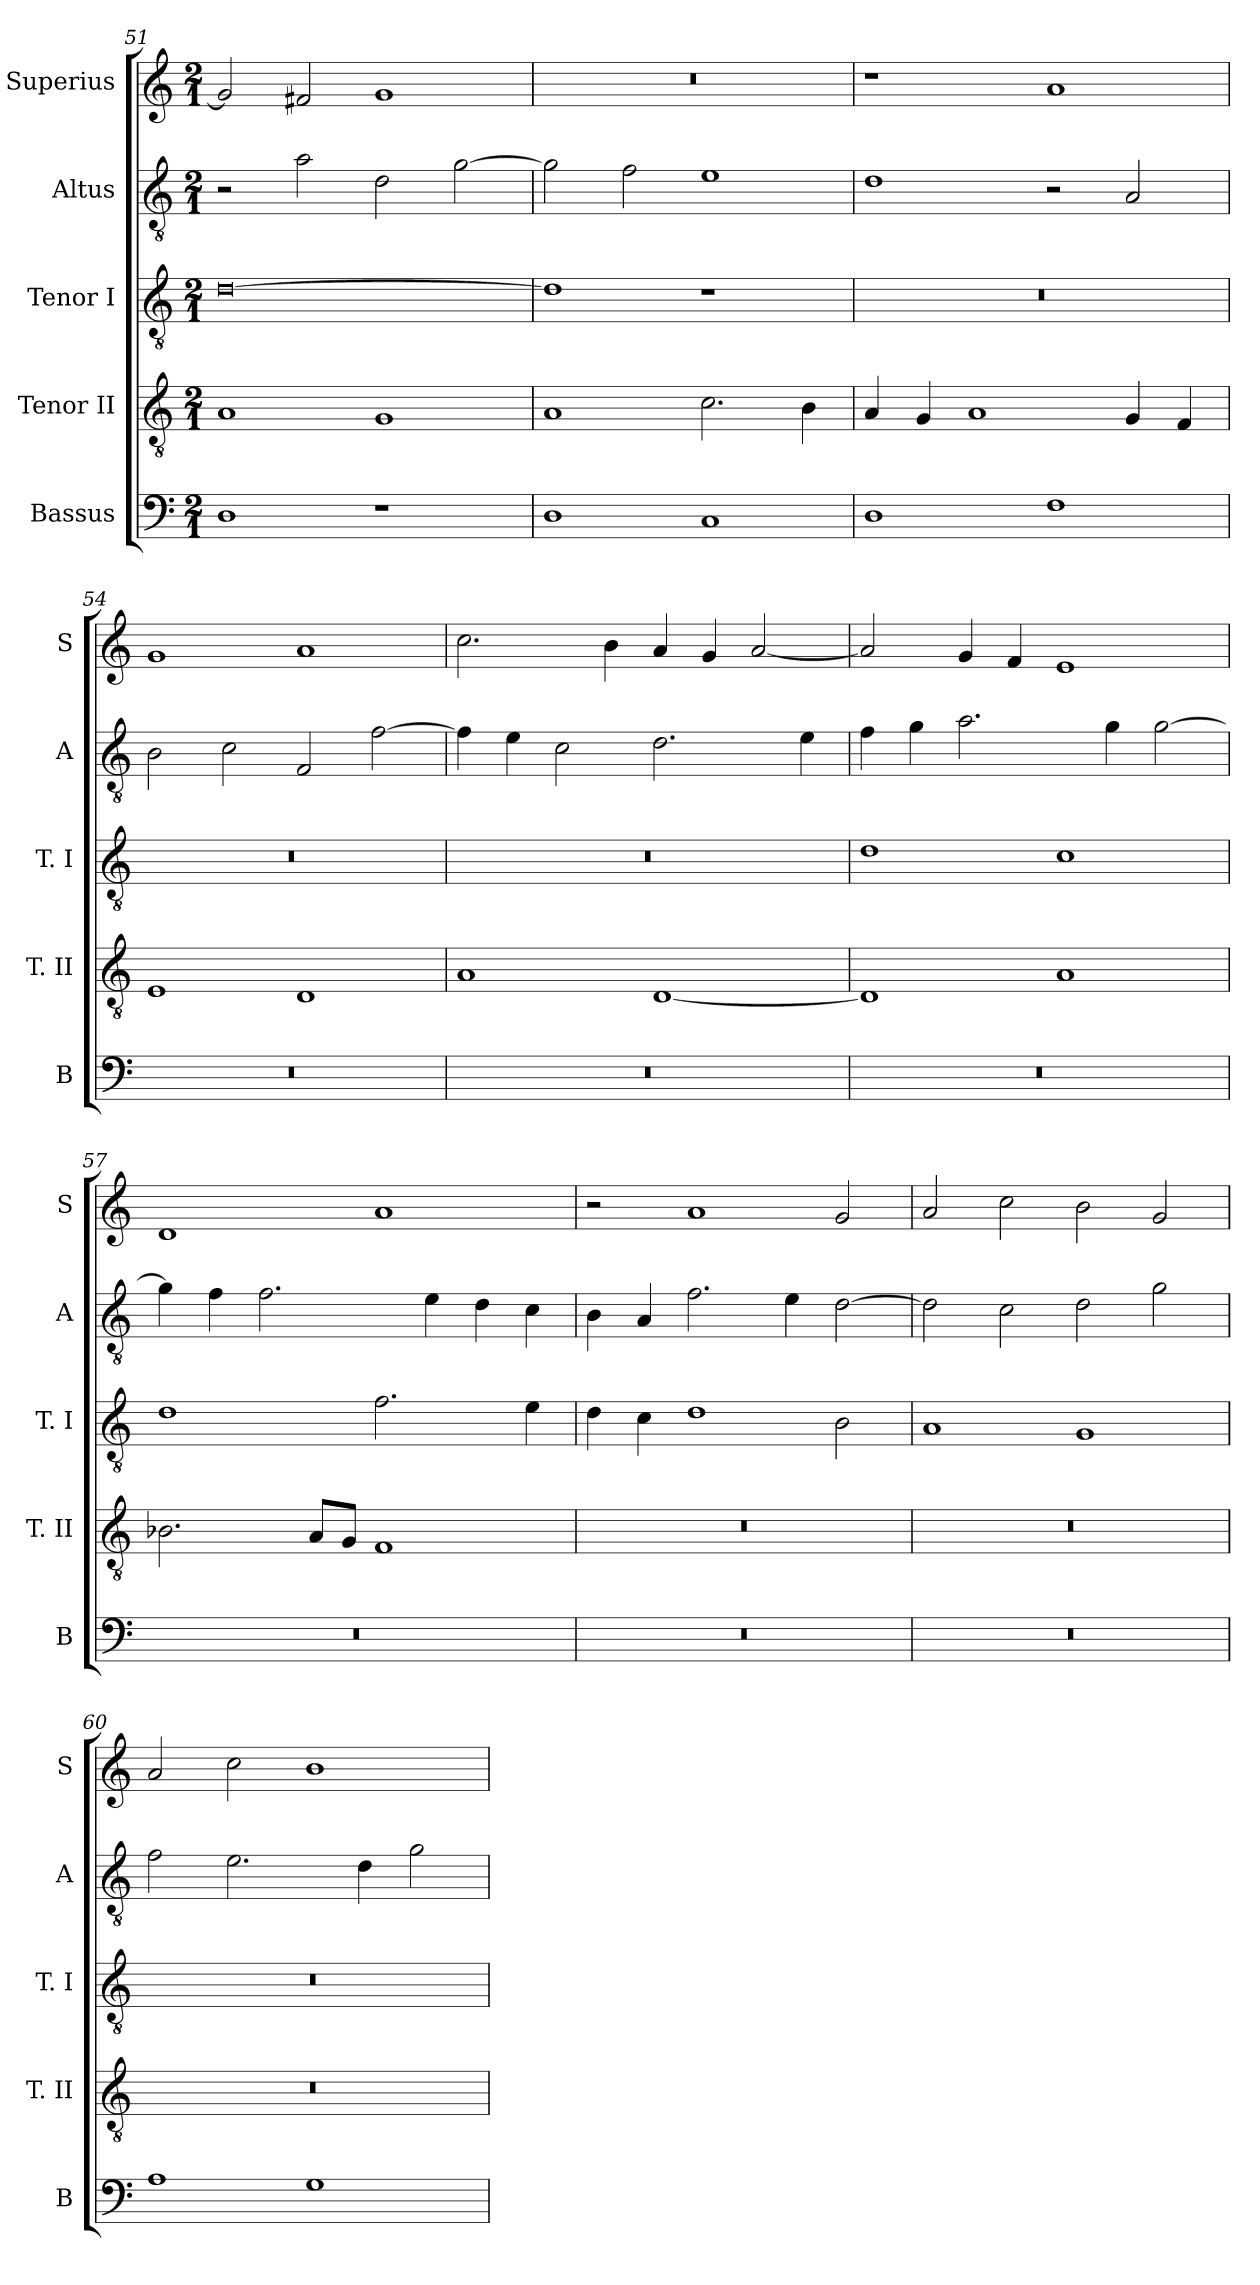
**kern	**kern	**kern	**kern	**kern
*part5	*part4	*part3	*part2	*part1
*staff5	*staff4	*staff3	*staff2	*staff1
*I"Bassus	*I"Tenor II	*I"Tenor I	*I"Altus	*I"Superius
*I'B	*I'T. II	*I'T. I	*I'A	*I'S
*clefF4	*clefGv2	*clefGv2	*clefGv2	*clefG2
*k[]	*k[]	*k[]	*k[]	*k[]
*C:	*C:	*C:	*C:	*C:
*M2/1	*M2/1	*M2/1	*M2/1	*M2/1
=51	=51	=51	=51	=51
1D	1A	[0d	2r	2g]
.	.	.	2a	2f#X
1r	1G	.	2d	1g
.	.	.	[2g	.
=52	=52	=52	=52	=52
1D	1A	1d]	2g]	0r
.	.	.	2f	.
1C	2.c	1r	1e	.
.	4B	.	.	.
=53	=53	=53	=53	=53
1D	4A	0r	1d	1r
.	4G	.	.	.
.	1A	.	.	.
1F	.	.	2r	1a
.	4G	.	2A	.
.	4F	.	.	.
=54	=54	=54	=54	=54
0r	1E	0r	2B	1g
.	.	.	2c	.
.	1D	.	2F	1a
.	.	.	[2f	.
=55	=55	=55	=55	=55
0r	1A	0r	4f]	2.cc
.	.	.	4e	.
.	.	.	2c	.
.	.	.	.	4b
.	[1D	.	2.d	4a
.	.	.	.	4g
.	.	.	.	[2a
.	.	.	4e	.
=56	=56	=56	=56	=56
0r	1D]	1d	4f	2a]
.	.	.	4g	.
.	.	.	2.a	4g
.	.	.	.	4f
.	1A	1c	.	1e
.	.	.	4g	.
.	.	.	[2g	.
=57	=57	=57	=57	=57
0r	2.B-X	1d	4g]	1d
.	.	.	4f	.
.	.	.	2.f	.
.	8AL	.	.	.
.	8GJ	.	.	.
.	1F	2.f	.	1a
.	.	.	4e	.
.	.	.	4d	.
.	.	4e	4c	.
=58	=58	=58	=58	=58
0r	0r	4d	4B	2r
.	.	4c	4A	.
.	.	1d	2.f	1a
.	.	.	4e	.
.	.	2B	[2d	2g
=59	=59	=59	=59	=59
0r	0r	1A	2d]	2a
.	.	.	2c	2cc
.	.	1G	2d	2b
.	.	.	2g	2g
=60	=60	=60	=60	=60
1A	0r	0r	2f	2a
.	.	.	2.e	2cc
1G	.	.	.	1b
.	.	.	4d	.
.	.	.	2g	.
=	=	=	=	=
*-	*-	*-	*-	*-
